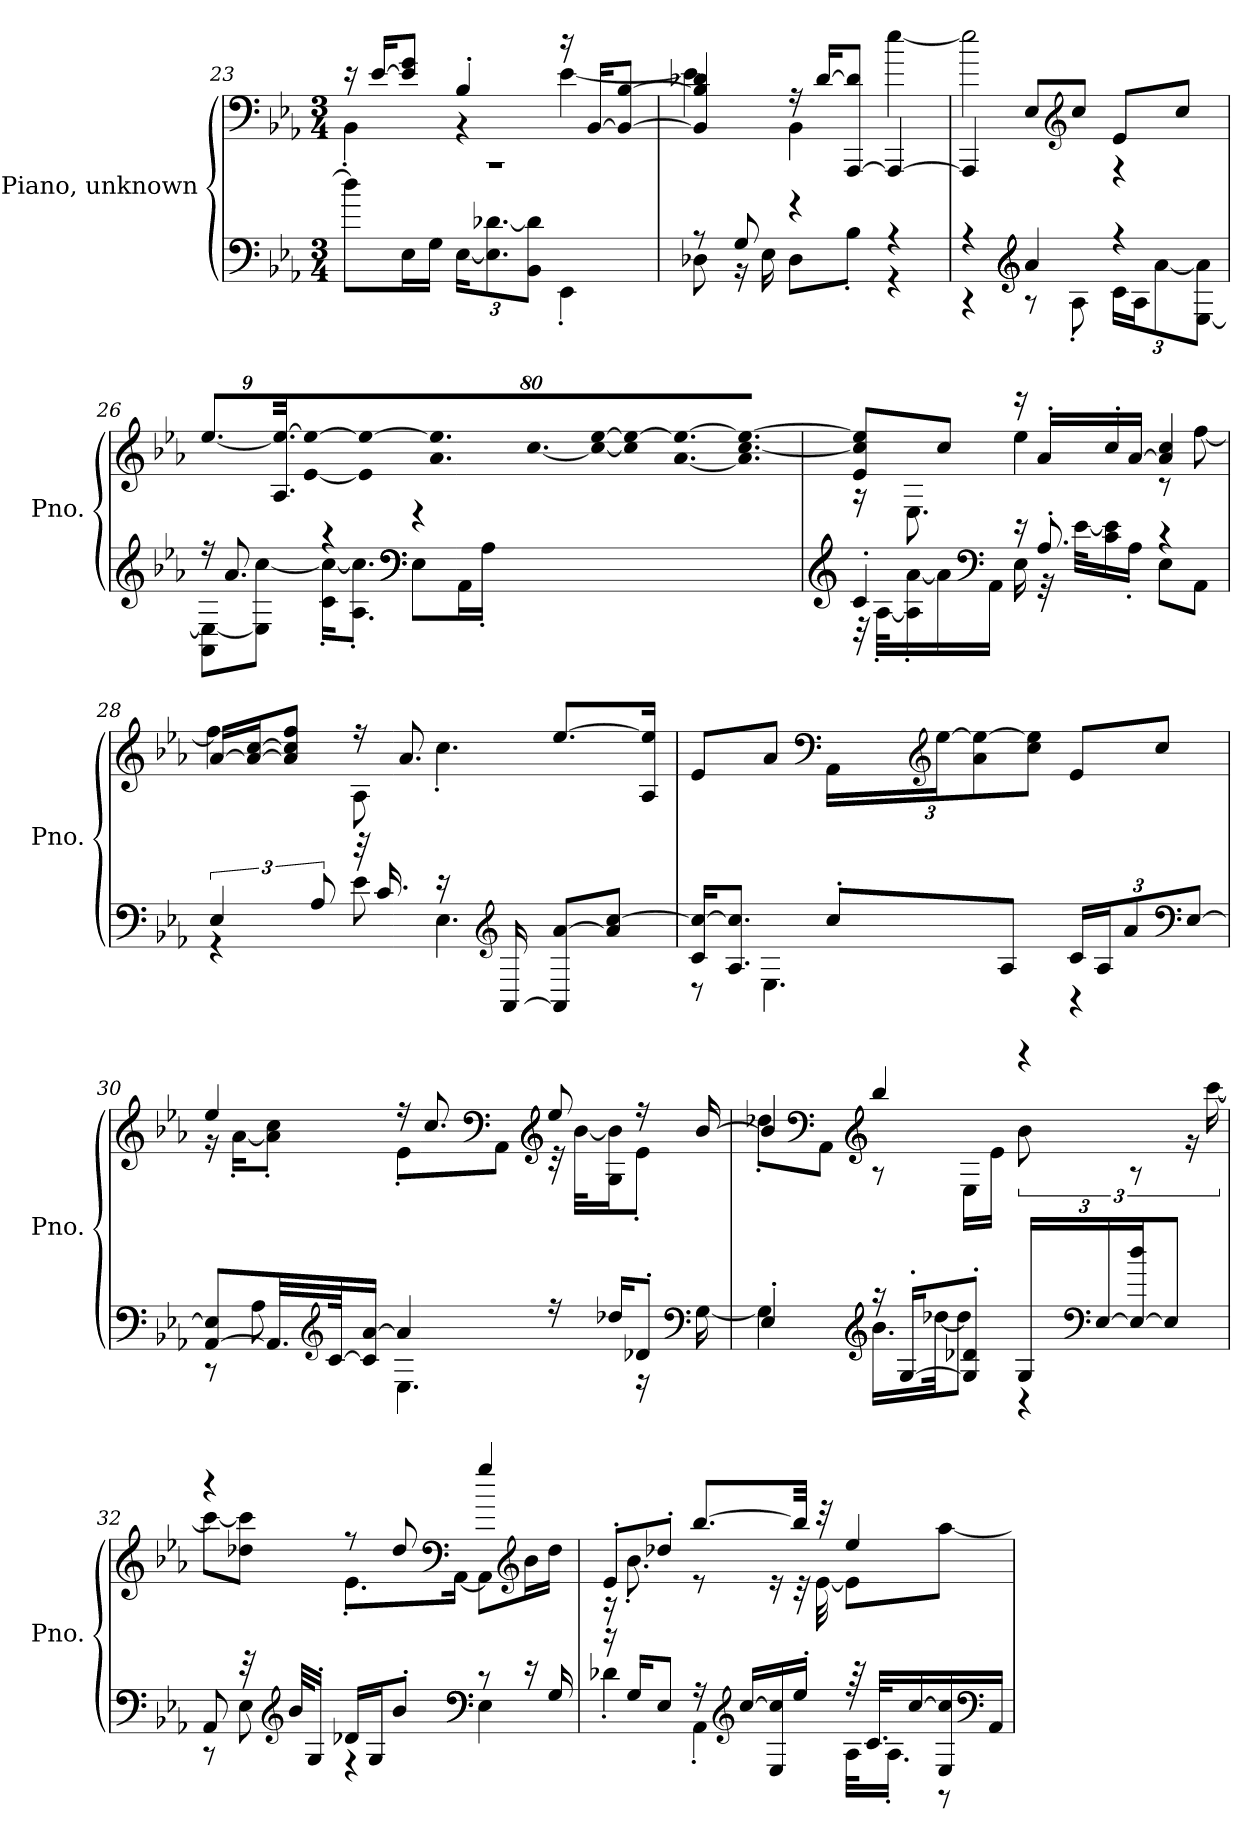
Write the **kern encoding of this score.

**kern	**kern
*part1	*part1
*staff2	*staff1
*I"Piano, unknown	*
*I'Pno.	*
*clefF4	*clefF4
*k[b-e-a-]	*k[b-e-a-]
*M3/4	*M3/4
=23	=23
*^	*^
2.r	8dd-\L]	16r	4BB-'\
.	.	[16e-/KL	.
.	16E-\L	8e-/] 8g/J	.
.	16G\JJ	.	.
*	*Xbrackettup	*	*
.	[24E-\KL	4B-'/	4r
.	12.E-\] [12.d-X\	.	.
.	12BB-\ 12d-\]J	.	.
.	4EE-'\	16r	[4e-\
.	.	[16BB-/KL	.
.	.	8BB-/_ [8B-/J	.
!!LO:LB:g=z	!!
=24	=24	=24	=24
8r	8D-X\	4BB-/] 4B-/] 4d-X/	4e-\]
8G/	16r	.	.
.	16E-\	.	.
4r	8D-\L	16r	4BB-\
.	.	[16d-/KL	.
.	8B-'\J	[8AAA-/ 8d-/]J	.
4r	4r	4AAA-/_	[4ee-\
=25	=25	=25	=25
4r	4r	4AAA-/]	2ee-\]
*clefG2	*	*	*
4a-/	8r	8E-/L	.
*	*	*clefG2	*
.	8A-'\	8cc/J	.
4r	24c\LL	8e-/L	4r
.	24A-\J	.	.
.	[12a-\	.	.
.	.	8cc/J	.
.	[12E-\ 12a-\]J	.	.
*	*	*v	*v
!!LO:PB:g=z
=26	=26	=26
*	*	*Xbrackettup
16r	8AA-\ 8E-\_L	[9.ee-/L
8.a-/	.	.
.	8E-\] [8cc\J	.
.	.	36.A-/ 36.ee-/_KK
!	!	!LO:N:vis=8
.	.	[640%71e-/ 640%71ee-/_
4r	16c\' 16cc\_'KL	.
.	8.A-\' 8.cc\]'J	.
!	!	!LO:N:vis=64
.	.	640%9e-/] 640%9ee-/_KKL
.	.	18.a-/ 18.ee-/]
.	.	[36.cc/JK
!	!	!LO:N:vis=8
.	.	640%71cc/_ [640%71ee-/
*clefF4	*	*
4r	8E-\L	.
!	!	!LO:N:vis=64
.	.	640%9cc/] 640%9ee-/_KKL
.	.	[18.a-/ 18.ee-/_
.	16AA-\L	.
.	.	18.a-/] [18.cc/ 18.ee-/_JJ
.	16A-'\JJ	.
=27	=27	=27
*clefG2	*	*
*	*	*^
4c'/	32r	8e-/ 8cc/] 8ee-/]L	16r
.	[32A-'\KLL	.	.
.	16A-\]' [16a-\'	.	8.E-\
.	16a-\]	8cc/J	.
*clefF4	*	*	*
.	16AA-\JJ	.	.
16r	16E-\	16r	4ee-\
8.A-'/	32r	16a-'/LL	.
.	[32e-\KLL	.	.
.	16c\ 16e-\]	16cc'/	.
.	16A-'\JJ	[16a-/JJ	.
4r	8E-\L	4a-/] 4cc/	8r
.	8AA-\J	.	[8ff\
!!LO:LB:g=z	!!
=28	=28	=28	=28
*brackettup	*	*	*
6E-/	4r	[16a-/LL	4ff\]
.	.	16a-/_ [16cc/J	.
.	.	8a-/] 8cc/] 8ff/J	.
12A-/	.	.	.
32r	8e-\	16r	8A-\
16.c/	.	.	.
.	.	8.a-/	.
16r	4.E-\	.	4.cc'\
*clefG2	*	*	*
[16AA-/	.	.	.
8AA-/] [8a-/L	.	[8.ee-/L	.
8a-/] [8cc/J	.	.	.
.	.	16A-/ 16ee-/]Jk	.
*	*	*v	*v
=29	=29	=29
16c/ 16cc/_KL	8r	8e-/L
8.A-/ 8.cc/]J	.	.
.	4.E-\	8a-/J
*	*	*clefF4
8cc'/L	.	24AA-\LL
*	*	*clefG2
.	.	[24ee-\J
.	.	12a-\ 12ee-\_
8A-/J	.	.
.	.	12cc\ 12ee-\]J
*Xbrackettup	*	*
24c/LL	4r	8e-/L
24A-/J	.	.
12a-/	.	.
.	.	8cc/J
*clefF4	*	*
[12E-/J	.	.
!!LO:LB:g=z
=30	=30	=30
*	*	*^
[8AA-/ 8E-/]L	8r	4ee-/	16r
.	.	.	[16a-'\KL
32.AA-/LL]	8A-\	.	8a-\]' 8cc\'J
*clefG2	*	*	*
[64c/JK	.	.	.
16c/] [16a-/JJ	.	.	.
4a-/]	4.E-\	16r	8e-'\L
.	.	8.cc/	.
*	*	*clefF4	*
.	.	.	8AA-\J
*	*	*clefG2	*
16r	.	8ee-/	32r
.	.	.	[32b-\KLL
16dd-X/KL	.	.	16G\ 16b-\]J
8d-X'/J	16r	16r	8e-'\J
*clefF4	*	*	*
.	[16G\	[16b-/	.
!!LO:LB:g=z	!!
=31	=31	=31	=31
4E-'/	4G\]	4b-/]	8dd-X'\L
*	*	*clefF4	*
.	.	.	8AA-\J
*clefG2	*	*clefG2	*
16r	16.b-\LL	4bb-/	8r
[16G'/KL	.	.	.
.	[32dd-X\JK	.	.
8G/]' 8d-X/'J	8dd-\J]	.	16E-\LL
.	.	.	16e-\JJ
*	*	*	*brackettup
24G/LL	4r	4r	12b-\
*clefF4	*	*	*
[24E-/	.	.	.
24E-/_ 24dd-/J	.	.	12r
8E-/J]	.	.	.
.	.	.	24r
.	.	.	[24ccc\
=32	=32	=32	=32
8AA-/	8r	4r	8ccc\L_
32r	8E-\	.	8dd-X\ 8ccc\]J
*clefG2	*	*	*
32b-/KLL	.	.	.
16G'/JJ	.	.	.
16d-X/LL	4r	8r	8.e-'\L
16G/J	.	.	.
8b-'/J	.	8dd-/	.
*	*	*clefF4	*
.	.	.	[16AA-\Jk
*clefF4	*	*	*
8r	4E-\	4gg/	8AA-\L]
*	*	*clefG2	*
16r	.	.	16b-\L
16G/	.	.	16dd-\JJ
!!LO:LB:g=z	!!
=33	=33	=33	=33
16r	4d-X'\	8e-'/L	16r
16G/KL	.	.	8.b-'\
8E-/J	.	8dd-X'/J	.
16r	4AA-'\	[8.bb-/L	8r
*clefG2	*	*	*
[16cc/LL	.	.	.
16E-/ 16cc/]	.	.	16r
16ee-'/JJ	.	32bb-/Jkk]	32r
.	.	32r	[32e-\
64r	32A-\KLL	4ee-/	8e-\L]
32.c/KLL	.	.	.
.	16.A-'\JJ	.	.
[16cc/	.	.	.
16E-/ 16cc/]	8r	.	[8aa-\J
*clefF4	*	*	*
16AA-/JJ	.	.	.
*v	*v	*	*
*	*v	*v
=	=
*-	*-
